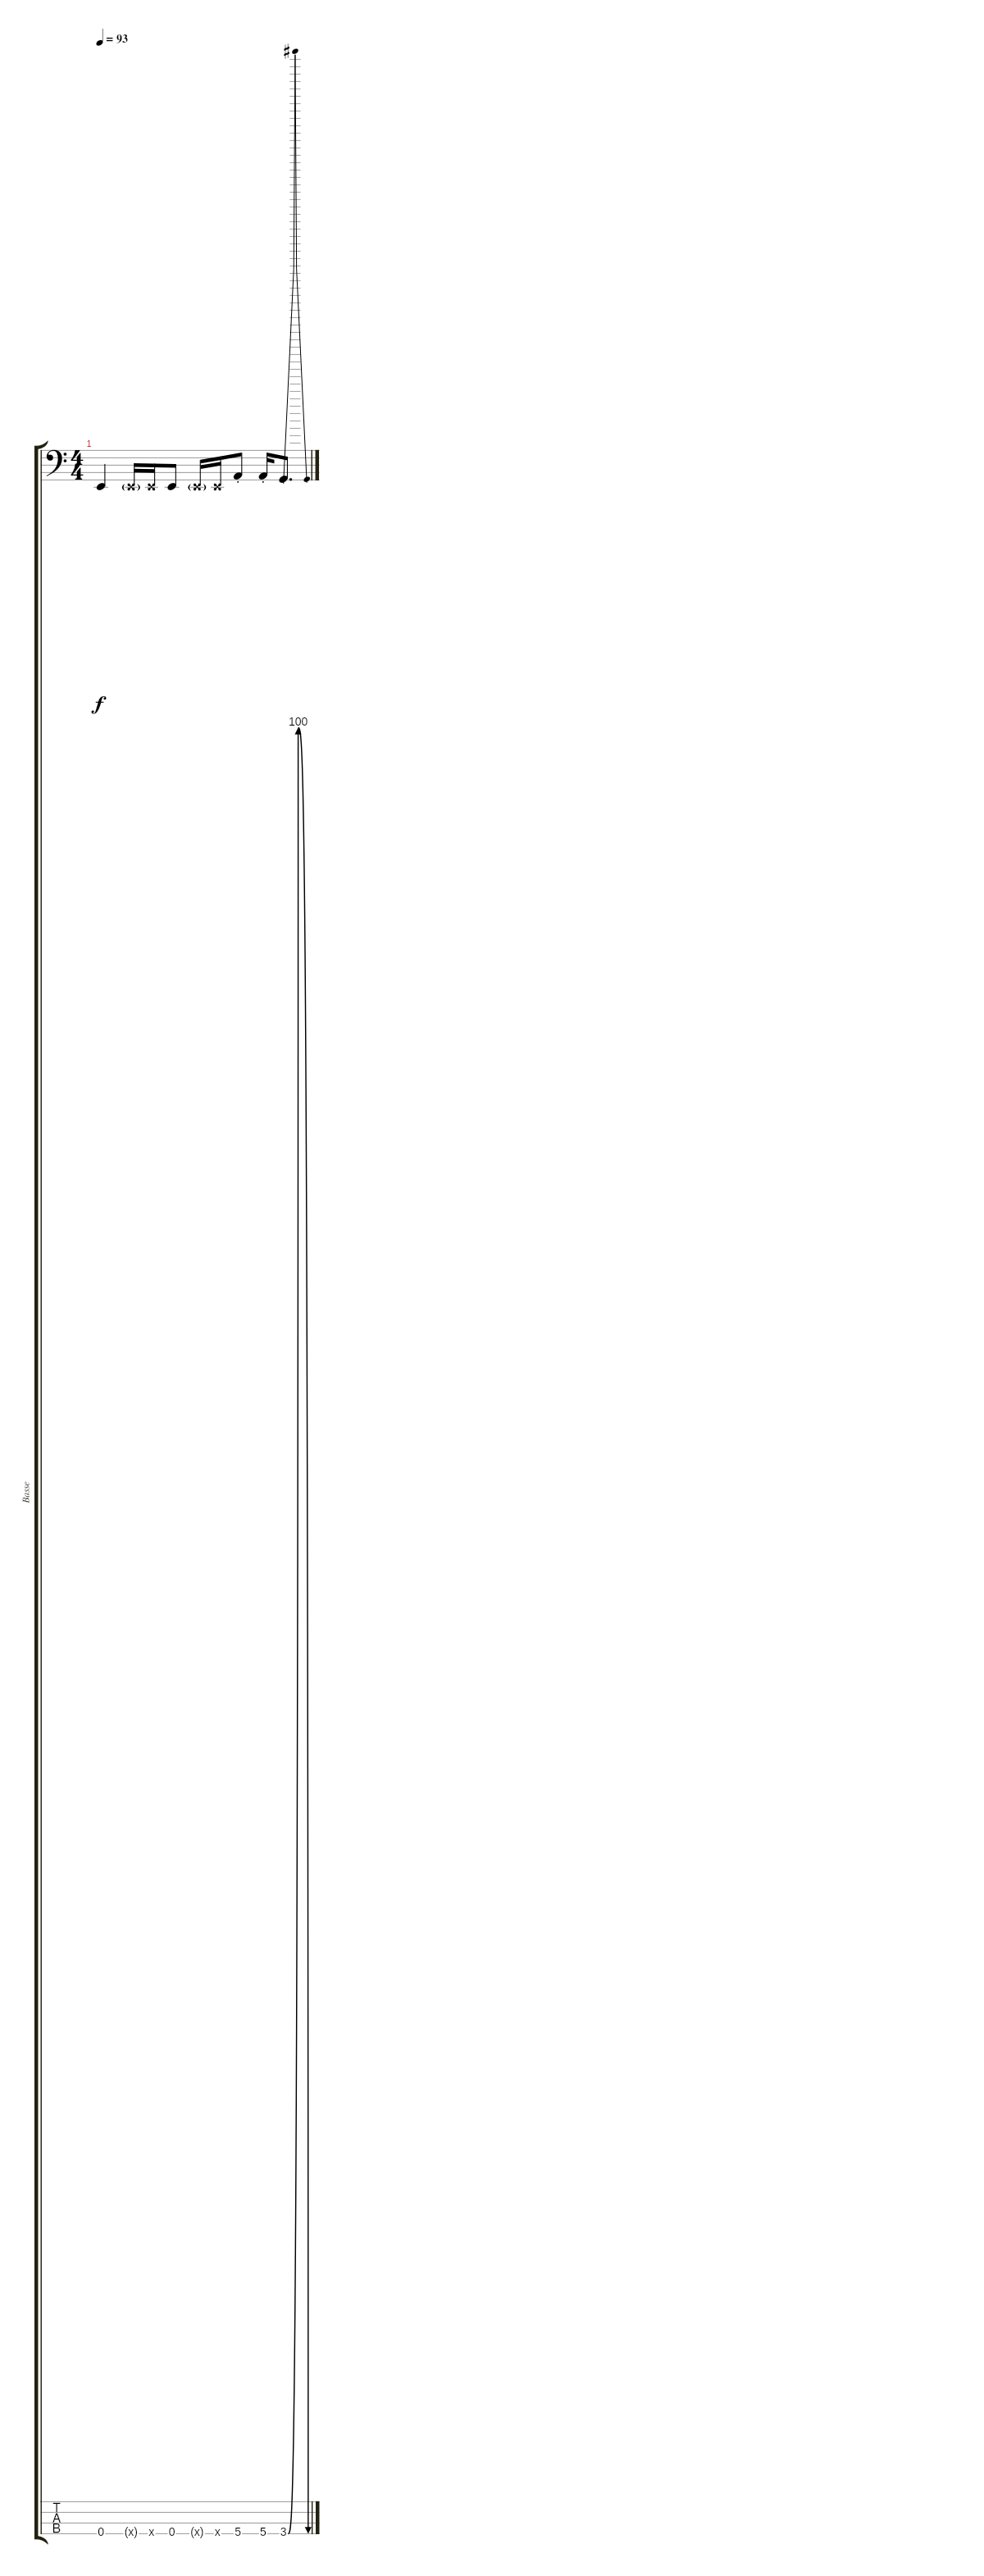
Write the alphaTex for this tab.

\track ("Basse" "Basse") {instrument electricbassfinger}
\staff {score tabs}
\tuning (G2 D2 A1 E1) {hide}
\ts (4 4)
\tempo 93
\clef f4
\ks c
0.4.4{dy f} 0.4{g x}.16 0.4{x}.16 0.4.8 0.4{g x}.16 0.4{x}.16 5.4{st}.8 5.4{st}.16 3.4{be (bendrelease 0 0 150 400 150 400 300 0)}.8{d}
